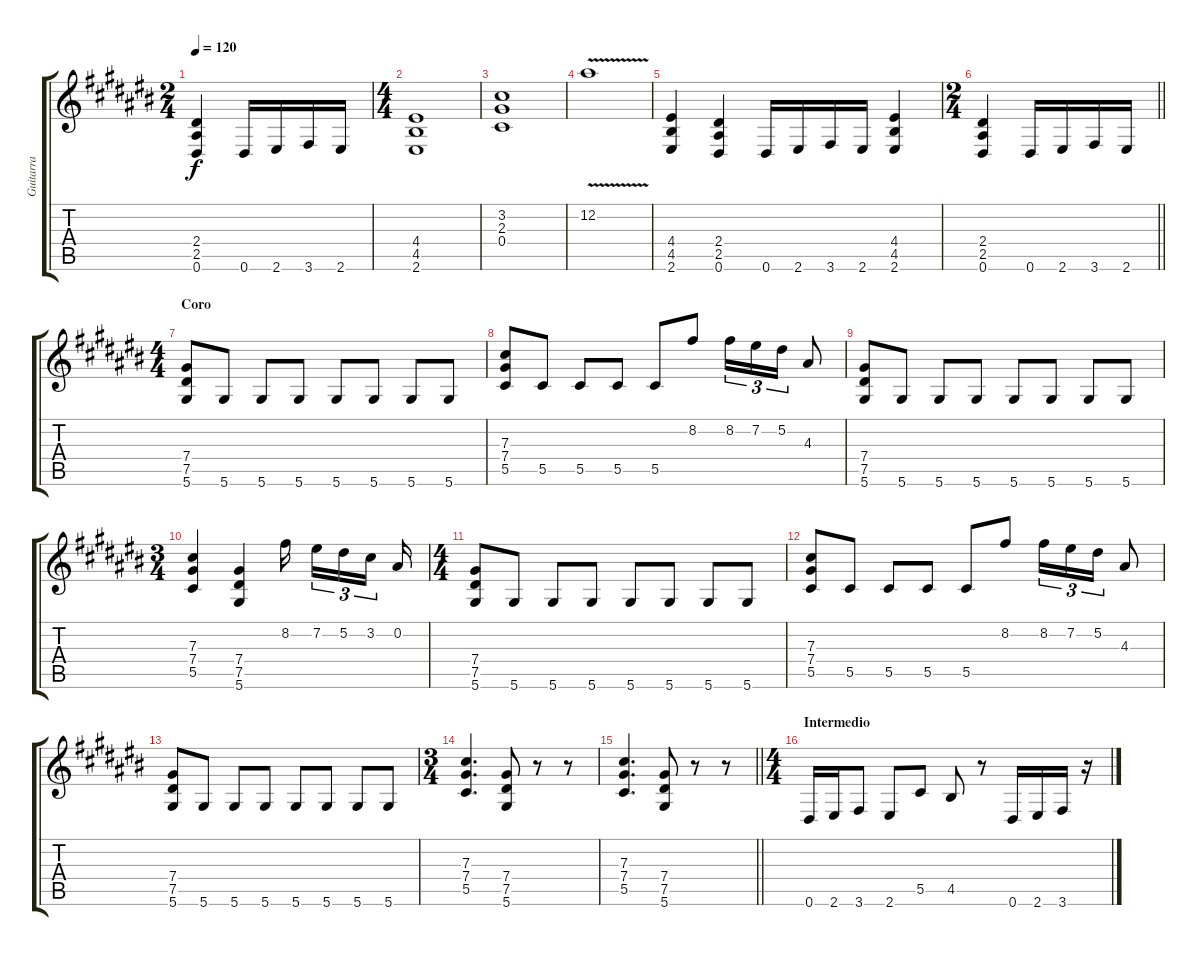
\track ("Guitarra " "Guitarra ") {instrument distortionguitar}
\staff {score tabs}
\tuning (Eb4 Bb3 Gb3 Db3 Ab2 Eb2) {hide}
\ts (2 4)
\tempo 120
\clef g2
\ks c#
(2.4 2.5 0.6).4{dy f} 0.6.16 2.6.16 3.6.16 2.6.16 |
\ts (4 4)
(4.4 4.5 2.6).1 |
(3.2 2.3 0.4).1 |
12.2{v}.1 |
(4.4 4.5 2.6).4 (2.4 2.5 0.6).4 0.6.16 2.6.16 3.6.16 2.6.16 (4.4 4.5 2.6).4 |
\ts (2 4)
\barLineRight lightlight
(2.4 2.5 0.6).4 0.6.16 2.6.16 3.6.16 2.6.16 |
\ts (4 4)
\section ("" "Coro")
(7.4 7.5 5.6).8 5.6.8 5.6.8 5.6.8 5.6.8 5.6.8 5.6.8 5.6.8 |
(7.3 7.4 5.5).8 5.5.8 5.5.8 5.5.8 5.5.8 8.2.8 8.2.16{tu (3 2)} 7.2.16{tu (3 2)} 5.2.16{tu (3 2)} 4.3.8 |
(7.4 7.5 5.6).8 5.6.8 5.6.8 5.6.8 5.6.8 5.6.8 5.6.8 5.6.8 |
\ts (3 4)
(7.3 7.4 5.5).4 (7.4 7.5 5.6).4 8.2.16 7.2.16{tu (3 2)} 5.2.16{tu (3 2)} 3.2.16{tu (3 2)} 0.2.16 |
\ts (4 4)
(7.4 7.5 5.6).8 5.6.8 5.6.8 5.6.8 5.6.8 5.6.8 5.6.8 5.6.8 |
(7.3 7.4 5.5).8 5.5.8 5.5.8 5.5.8 5.5.8 8.2.8 8.2.16{tu (3 2)} 7.2.16{tu (3 2)} 5.2.16{tu (3 2)} 4.3.8 |
(7.4 7.5 5.6).8 5.6.8 5.6.8 5.6.8 5.6.8 5.6.8 5.6.8 5.6.8 |
\ts (3 4)
(7.3 7.4 5.5).4{d} (7.4 7.5 5.6).8 r.8 r.8 |
\barLineRight lightlight
(7.3 7.4 5.5).4{d} (7.4 7.5 5.6).8 r.8 r.8 |
\ts (4 4)
\section ("" "Intermedio")
0.6.16 2.6.16 3.6.8 2.6.8 5.5.8 4.5.8 r.8 0.6.16 2.6.16 3.6.16 r.16
